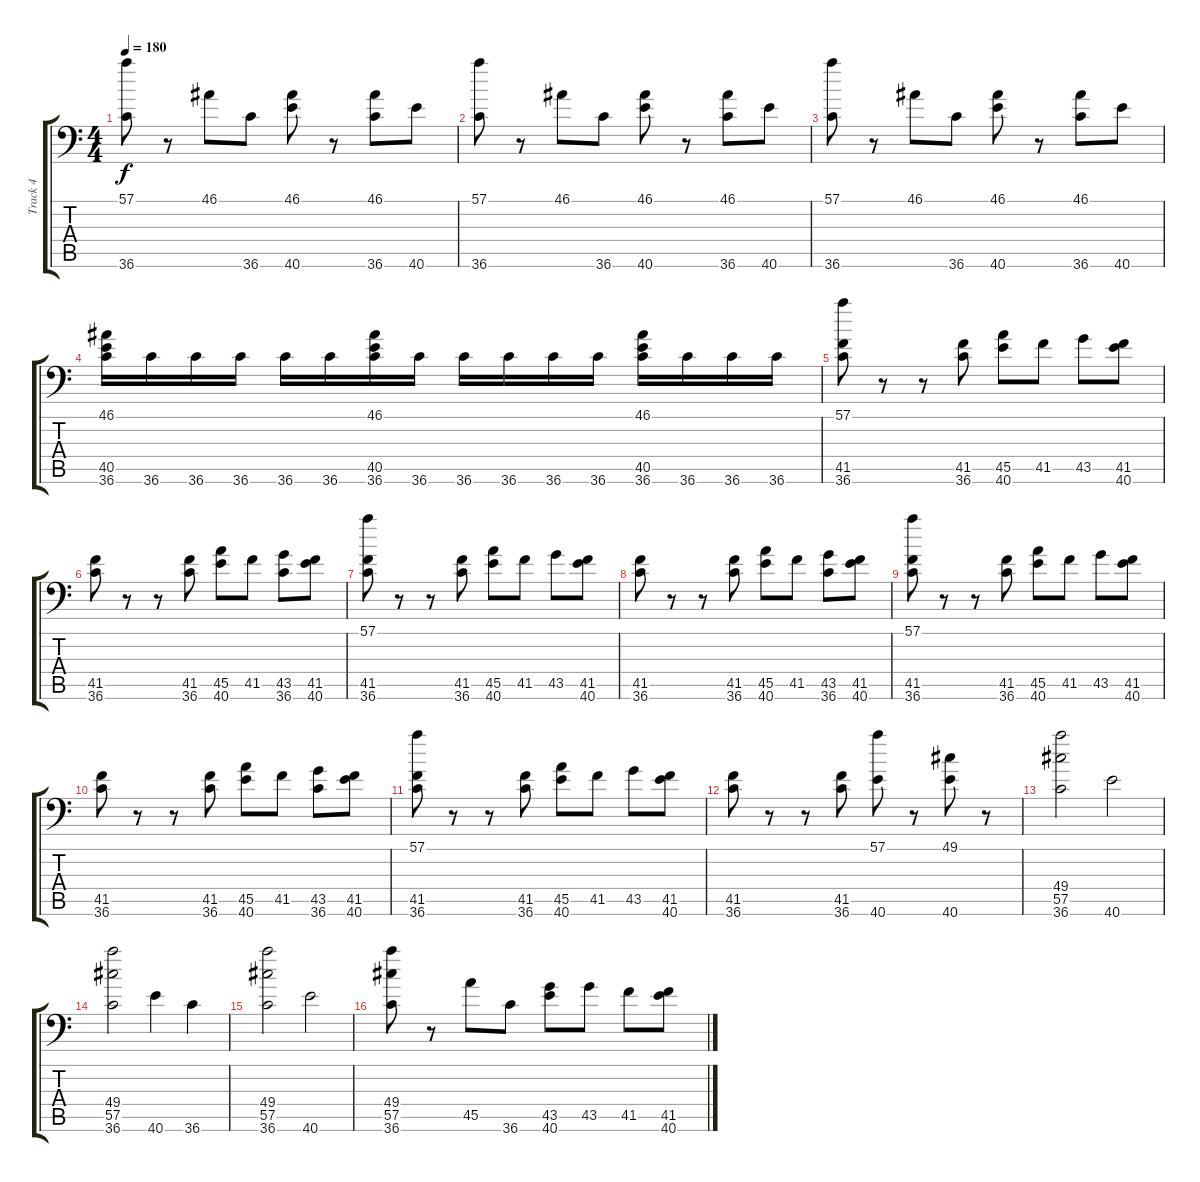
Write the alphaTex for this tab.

\track ("Track 4" "Track 4") {instrument acousticgrandpiano}
\staff {score tabs}
\tuning (C-1 C-1 C-1 C-1 C-1 C-1) {hide}
\ts (4 4)
\tempo 180
\clef f4
\ks c
(57.1 36.6).8{dy f} r.8 46.1.8 36.6.8 (46.1 40.6).8 r.8 (46.1 36.6).8 40.6.8 |
(57.1 36.6).8 r.8 46.1.8 36.6.8 (46.1 40.6).8 r.8 (46.1 36.6).8 40.6.8 |
(57.1 36.6).8 r.8 46.1.8 36.6.8 (46.1 40.6).8 r.8 (46.1 36.6).8 40.6.8 |
(46.1 40.5 36.6).16 36.6.16 36.6.16 36.6.16 36.6.16 36.6.16 (46.1 40.5 36.6).16 36.6.16 36.6.16 36.6.16 36.6.16 36.6.16 (46.1 40.5 36.6).16 36.6.16 36.6.16 36.6.16 |
(57.1 41.5 36.6).8 r.8 r.8 (41.5 36.6).8 (45.5 40.6).8 41.5.8 43.5.8 (41.5 40.6).8 |
(41.5 36.6).8 r.8 r.8 (41.5 36.6).8 (45.5 40.6).8 41.5.8 (43.5 36.6).8 (41.5 40.6).8 |
(57.1 41.5 36.6).8 r.8 r.8 (41.5 36.6).8 (45.5 40.6).8 41.5.8 43.5.8 (41.5 40.6).8 |
(41.5 36.6).8 r.8 r.8 (41.5 36.6).8 (45.5 40.6).8 41.5.8 (43.5 36.6).8 (41.5 40.6).8 |
(57.1 41.5 36.6).8 r.8 r.8 (41.5 36.6).8 (45.5 40.6).8 41.5.8 43.5.8 (41.5 40.6).8 |
(41.5 36.6).8 r.8 r.8 (41.5 36.6).8 (45.5 40.6).8 41.5.8 (43.5 36.6).8 (41.5 40.6).8 |
(57.1 41.5 36.6).8 r.8 r.8 (41.5 36.6).8 (45.5 40.6).8 41.5.8 43.5.8 (41.5 40.6).8 |
(41.5 36.6).8 r.8 r.8 (41.5 36.6).8 (57.1 40.6).8 r.8 (49.1 40.6).8 r.8 |
(49.4 57.5 36.6).2 40.6.2 |
(49.4 57.5 36.6).2 40.6.4 36.6.4 |
(49.4 57.5 36.6).2 40.6.2 |
(49.4 57.5 36.6).8 r.8 45.5.8 36.6.8 (43.5 40.6).8 43.5.8 41.5.8 (41.5 40.6).8
